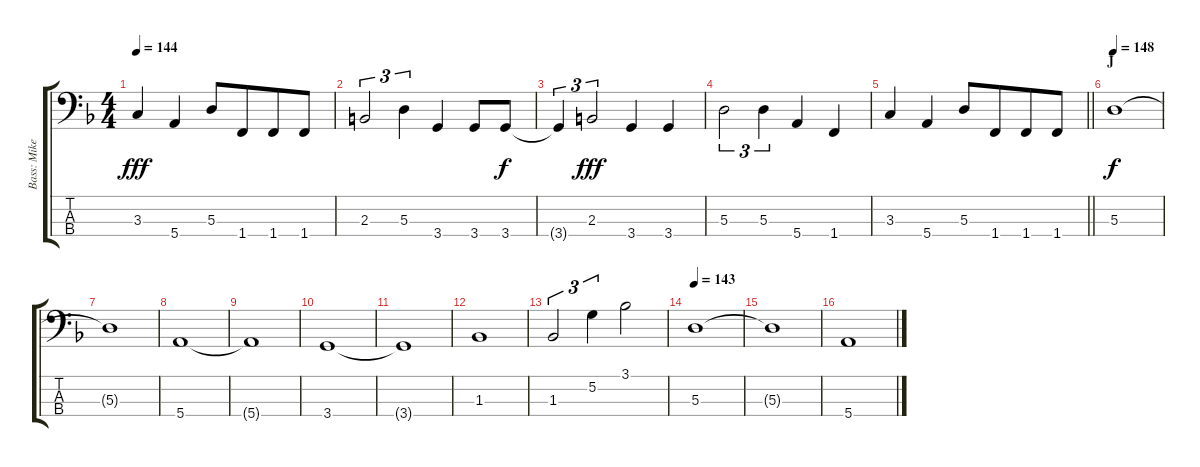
\track ("Bass: Mike" "Bass: Mike") {instrument electricbassfinger}
\staff {score tabs}
\tuning (G2 D2 A1 E1) {hide}
\ts (4 4)
\tempo 144
\clef f4
\ks f
3.3.4{dy fff} 5.4.4 5.3.8 1.4.8{beam merge} 1.4.8 1.4.8 |
2.3.2{tu (3 2)} 5.3.4{tu (3 2)} 3.4.4 3.4.8 3.4.8{dy f} |
3.4{t}.4{tu (3 2)} 2.3.2{tu (3 2) dy fff} 3.4.4 3.4.4 |
5.3.2{tu (3 2)} 5.3.4{tu (3 2)} 5.4.4 1.4.4 |
\barLineRight lightlight
3.3.4 5.4.4 5.3.8 1.4.8{beam merge} 1.4.8 1.4.8 |
\section ("" "J")
\tempo 148
5.3.1{dy f} |
5.3{t}.1 |
5.4.1 |
5.4{t}.1 |
3.4.1 |
3.4{t}.1 |
1.3.1 |
1.3.2{tu (3 2)} 5.2.4{tu (3 2)} 3.1.2 |
\tempo 143
5.3.1 |
5.3{t}.1 |
5.4.1
